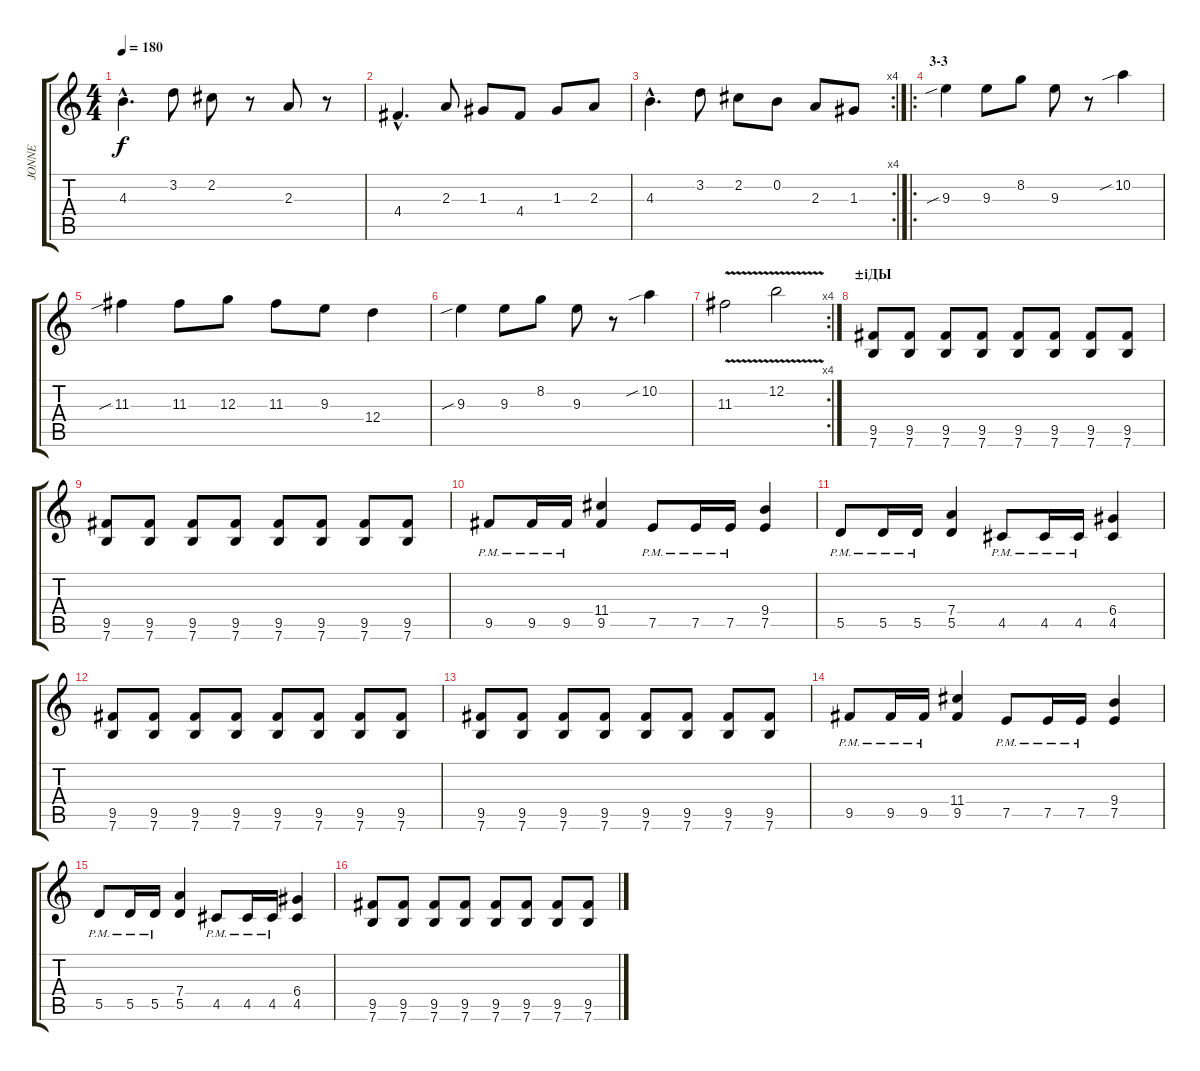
\track ("JONNE" "JONNE") {instrument distortionguitar}
\staff {score tabs}
\tuning (E4 B3 G3 D3 A2 E2) {hide}
\ts (4 4)
\tempo 180
\clef g2
\ks c
4.3{hac}.4{d dy f} 3.2.8 2.2.8 r.8 2.3.8 r.8 |
4.4{hac}.4{d} 2.3.8 1.3.8 4.4.8 1.3.8 2.3.8 |
\rc 4
4.3{hac}.4{d} 3.2.8 2.2.8 0.2.8 2.3.8 1.3.8 |
\ro
\section ("" "3-3")
9.3{sib}.4 9.3.8 8.2.8 9.3.8 r.8 10.2{sib}.4 |
11.3{sib}.4 11.3.8 12.3.8 11.3.8 9.3.8 12.4.4 |
9.3{sib}.4 9.3.8 8.2.8 9.3.8 r.8 10.2{sib}.4 |
\rc 4
11.3{v}.2 12.2{v}.2 |
\section ("" "±іДЫ")
(9.5 7.6).8 (9.5 7.6).8 (9.5 7.6).8 (9.5 7.6).8 (9.5 7.6).8 (9.5 7.6).8 (9.5 7.6).8 (9.5 7.6).8 |
(9.5 7.6).8 (9.5 7.6).8 (9.5 7.6).8 (9.5 7.6).8 (9.5 7.6).8 (9.5 7.6).8 (9.5 7.6).8 (9.5 7.6).8 |
9.5{pm}.8 9.5{pm}.16 9.5{pm}.16 (11.4 9.5).4 7.5{pm}.8 7.5{pm}.16 7.5{pm}.16 (9.4 7.5).4 |
5.5{pm}.8 5.5{pm}.16 5.5{pm}.16 (7.4 5.5).4 4.5{pm}.8 4.5{pm}.16 4.5{pm}.16 (6.4 4.5).4 |
(9.5 7.6).8 (9.5 7.6).8 (9.5 7.6).8 (9.5 7.6).8 (9.5 7.6).8 (9.5 7.6).8 (9.5 7.6).8 (9.5 7.6).8 |
(9.5 7.6).8 (9.5 7.6).8 (9.5 7.6).8 (9.5 7.6).8 (9.5 7.6).8 (9.5 7.6).8 (9.5 7.6).8 (9.5 7.6).8 |
9.5{pm}.8 9.5{pm}.16 9.5{pm}.16 (11.4 9.5).4 7.5{pm}.8 7.5{pm}.16 7.5{pm}.16 (9.4 7.5).4 |
5.5{pm}.8 5.5{pm}.16 5.5{pm}.16 (7.4 5.5).4 4.5{pm}.8 4.5{pm}.16 4.5{pm}.16 (6.4 4.5).4 |
(9.5 7.6).8 (9.5 7.6).8 (9.5 7.6).8 (9.5 7.6).8 (9.5 7.6).8 (9.5 7.6).8 (9.5 7.6).8 (9.5 7.6).8
